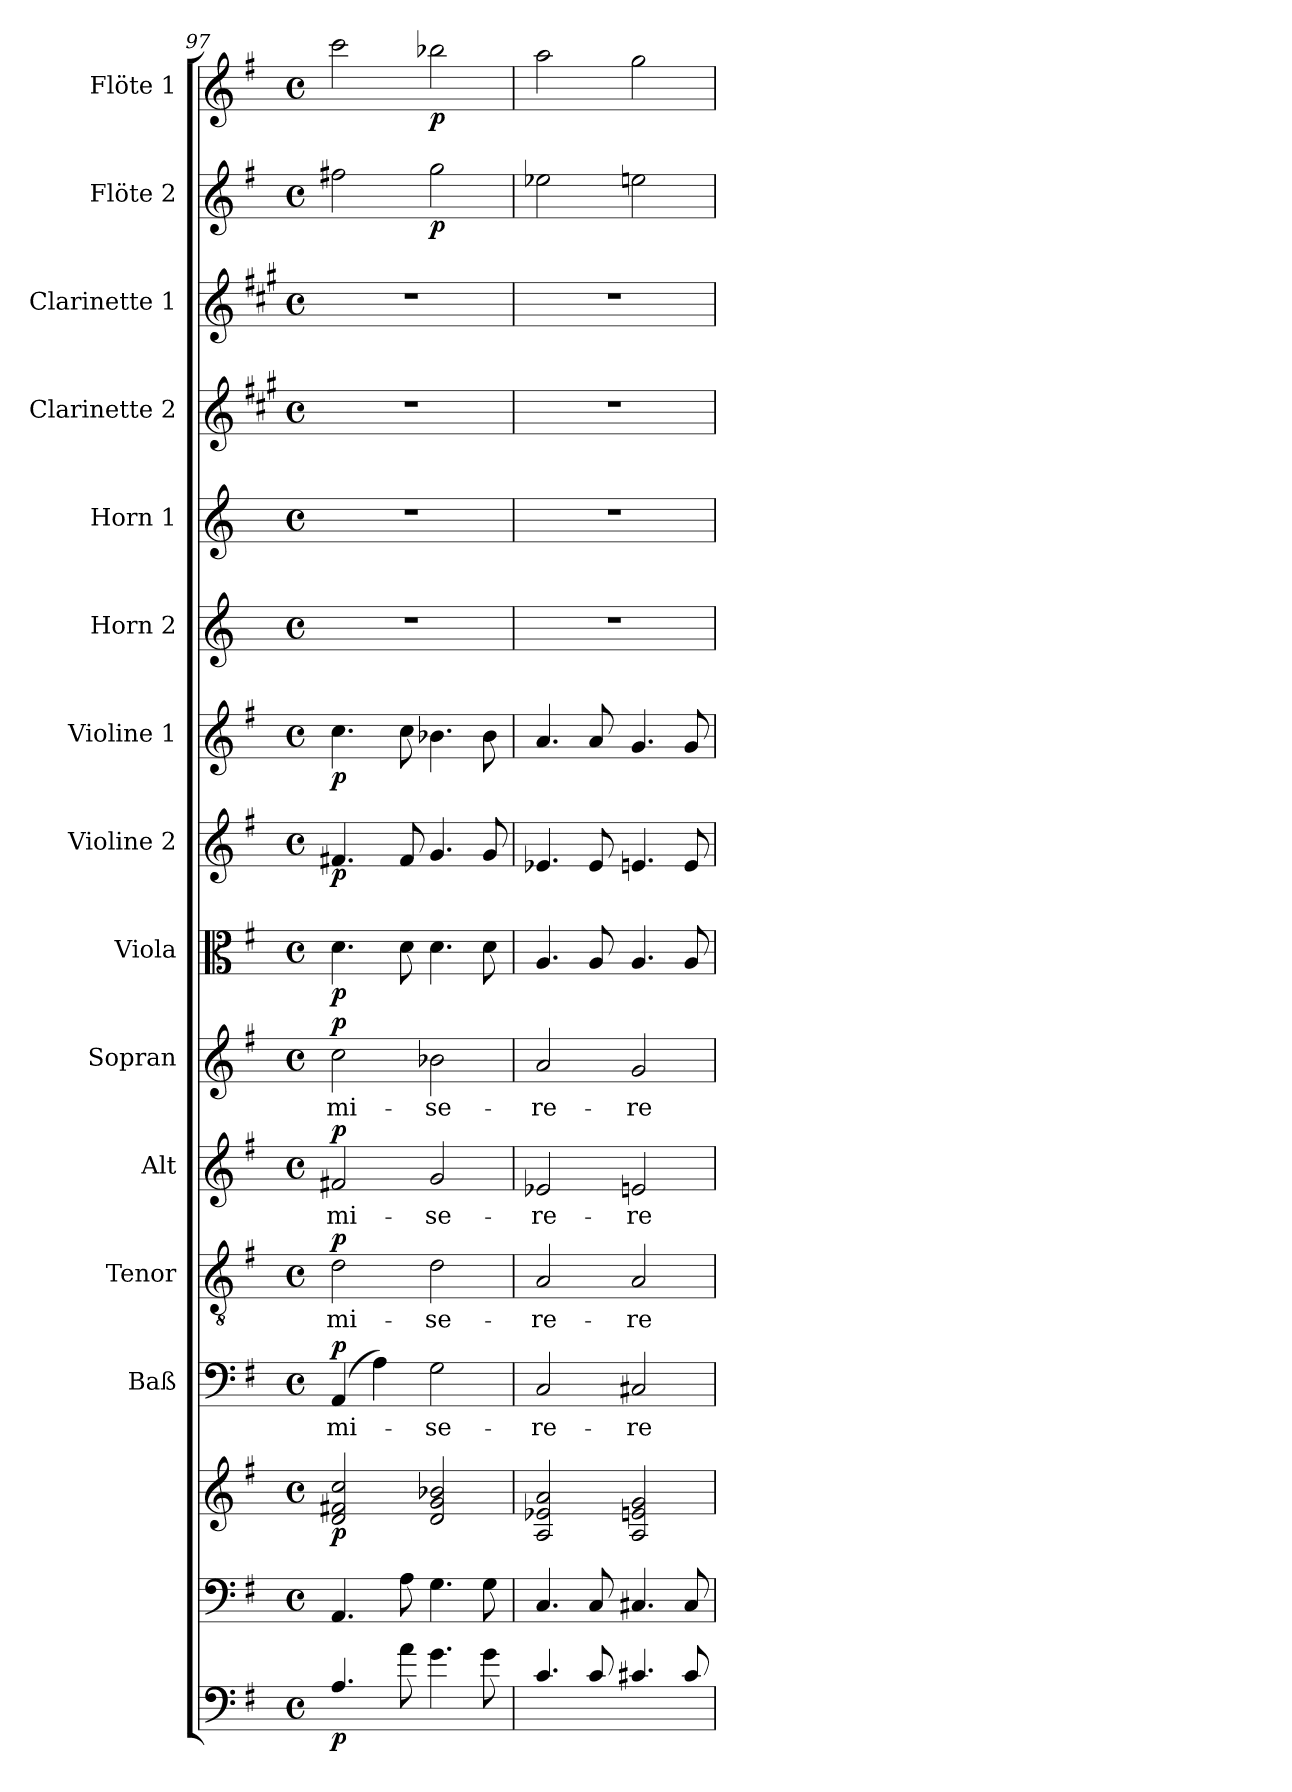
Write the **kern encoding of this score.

**kern	**dynam	**kern	**kern	**dynam	**kern	**text	**dynam	**kern	**text	**dynam	**kern	**text	**dynam	**kern	**text	**dynam	**kern	**dynam	**kern	**dynam	**kern	**dynam	**kern	**kern	**kern	**kern	**kern	**dynam	**kern	**dynam
*part15	*part15	*part14	*part14	*part14	*part13	*part13	*part13	*part12	*part12	*part12	*part11	*part11	*part11	*part10	*part10	*part10	*part9	*part9	*part8	*part8	*part7	*part7	*part6	*part5	*part4	*part3	*part2	*part2	*part1	*part1
*staff16	*staff16	*staff15	*staff14	*staff14/15	*staff13	*staff13	*staff13	*staff12	*staff12	*staff12	*staff11	*staff11	*staff11	*staff10	*staff10	*staff10	*staff9	*staff9	*staff8	*staff8	*staff7	*staff7	*staff6	*staff5	*staff4	*staff3	*staff2	*staff2	*staff1	*staff1
*	*	*	*	*	*I"Baß	*	*	*I"Tenor	*	*	*I"Alt	*	*	*I"Sopran	*	*	*I"Viola	*	*I"Violine 2	*	*I"Violine 1	*	*I"Horn 2	*I"Horn 1	*I"Clarinette 2	*I"Clarinette 1	*I"Flöte 2	*	*I"Flöte 1	*
*	*	*	*	*	*I'Baß	*	*	*I'Ten	*	*	*I'Alt	*	*	*I'Sop	*	*	*I'Vla.	*	*I'Vln. 2	*	*I'Vln. 1	*	*I'Hrn. 2	*I'Hrn. 1	*I'Cl. 2	*I'Cl. 1	*I'Fl. 2	*	*I'Fl. 1	*
*clefF4	*	*clefF4	*clefG2	*	*clefF4	*	*	*clefGv2	*	*	*clefG2	*	*	*clefG2	*	*	*clefC3	*	*clefG2	*	*clefG2	*	*clefG2	*clefG2	*clefG2	*clefG2	*clefG2	*	*clefG2	*
*ITrd7c12	*	*	*	*	*	*	*	*	*	*	*	*	*	*	*	*	*	*	*	*	*	*	*ITrd3c5	*ITrd3c5	*ITrd1c2	*ITrd1c2	*	*	*	*
*k[f#]	*	*k[f#]	*k[f#]	*	*k[f#]	*	*	*k[f#]	*	*	*k[f#]	*	*	*k[f#]	*	*	*k[f#]	*	*k[f#]	*	*k[f#]	*	*k[f#]	*k[f#]	*k[f#]	*k[f#]	*k[f#]	*	*k[f#]	*
*G:	*	*G:	*G:	*	*G:	*	*	*G:	*	*	*G:	*	*	*G:	*	*	*G:	*	*G:	*	*G:	*	*G:	*G:	*G:	*G:	*G:	*	*G:	*
*M4/4	*	*M4/4	*M4/4	*	*M4/4	*	*	*M4/4	*	*	*M4/4	*	*	*M4/4	*	*	*M4/4	*	*M4/4	*	*M4/4	*	*M4/4	*M4/4	*M4/4	*M4/4	*M4/4	*	*M4/4	*
*met(c)	*	*met(c)	*met(c)	*	*met(c)	*	*	*met(c)	*	*	*met(c)	*	*	*met(c)	*	*	*met(c)	*	*met(c)	*	*met(c)	*	*met(c)	*met(c)	*met(c)	*met(c)	*met(c)	*	*met(c)	*
=97	=97	=97	=97	=97	=97	=97	=97	=97	=97	=97	=97	=97	=97	=97	=97	=97	=97	=97	=97	=97	=97	=97	=97	=97	=97	=97	=97	=97	=97	=97
!	!LO:DY:b	!	!	!LO:DY:b	!	!LO:LY:b	!LO:DY:a	!	!LO:LY:b	!LO:DY:a	!	!LO:LY:b	!LO:DY:a	!	!LO:LY:b	!LO:DY:a	!	!LO:DY:b	!	!LO:DY:b	!	!LO:DY:b	!	!	!	!	!	!	!	!
4.AA/	p	4.AA/	2d/ 2f#X/ 2cc/	p	(4AA/	mi-	p	2d\	mi-	p	2f#X/	mi-	p	2cc\	mi-	p	4.d\	p	4.f#X/	p	4.cc\	p	1r	1r	1r	1r	2ff#X\	.	2ccc\	.
.	.	.	.	.	4A\)	.	.	.	.	.	.	.	.	.	.	.	.	.	.	.	.	.	.	.	.	.	.	.	.	.
8A\	.	8A\	.	.	.	.	.	.	.	.	.	.	.	.	.	.	8d\	.	8f#/	.	8cc\	.	.	.	.	.	.	.	.	.
!	!	!	!	!	!	!LO:LY:b	!	!	!LO:LY:b	!	!	!LO:LY:b	!	!	!LO:LY:b	!	!	!	!	!	!	!	!	!	!	!	!	!LO:DY:b	!	!LO:DY:b
4.G\	.	4.G\	2d/ 2g/ 2b-X/	.	2G\	-se-	.	2d\	-se-	.	2g/	-se-	.	2b-X\	-se-	.	4.d\	.	4.g/	.	4.b-X\	.	.	.	.	.	2gg\	p	2bb-X\	p
8G\	.	8G\	.	.	.	.	.	.	.	.	.	.	.	.	.	.	8d\	.	8g/	.	8b-\	.	.	.	.	.	.	.	.	.
!!LO:PB:g=z
=98	=98	=98	=98	=98	=98	=98	=98	=98	=98	=98	=98	=98	=98	=98	=98	=98	=98	=98	=98	=98	=98	=98	=98	=98	=98	=98	=98	=98	=98	=98
!	!	!	!	!	!	!LO:LY:b	!	!	!LO:LY:b	!	!	!LO:LY:b	!	!	!LO:LY:b	!	!	!	!	!	!	!	!	!	!	!	!	!	!	!
4.C/	.	4.C/	2A/ 2e-X/ 2a/	.	2C/	-re-	.	2A/	-re-	.	2e-X/	-re-	.	2a/	-re-	.	4.A/	.	4.e-X/	.	4.a/	.	1r	1r	1r	1r	2ee-X\	.	2aa\	.
8C/	.	8C/	.	.	.	.	.	.	.	.	.	.	.	.	.	.	8A/	.	8e-/	.	8a/	.	.	.	.	.	.	.	.	.
!	!	!	!	!	!	!LO:LY:b	!	!	!LO:LY:b	!	!	!LO:LY:b	!	!	!LO:LY:b	!	!	!	!	!	!	!	!	!	!	!	!	!	!	!
4.C#X/	.	4.C#X/	2A/ 2en/ 2g/	.	2C#X/	-re	.	2A/	-re	.	2en/	-re	.	2g/	-re	.	4.A/	.	4.en/	.	4.g/	.	.	.	.	.	2een\	.	2gg\	.
8C#/	.	8C#/	.	.	.	.	.	.	.	.	.	.	.	.	.	.	8A/	.	8e/	.	8g/	.	.	.	.	.	.	.	.	.
=	=	=	=	=	=	=	=	=	=	=	=	=	=	=	=	=	=	=	=	=	=	=	=	=	=	=	=	=	=	=
*-	*-	*-	*-	*-	*-	*-	*-	*-	*-	*-	*-	*-	*-	*-	*-	*-	*-	*-	*-	*-	*-	*-	*-	*-	*-	*-	*-	*-	*-	*-
